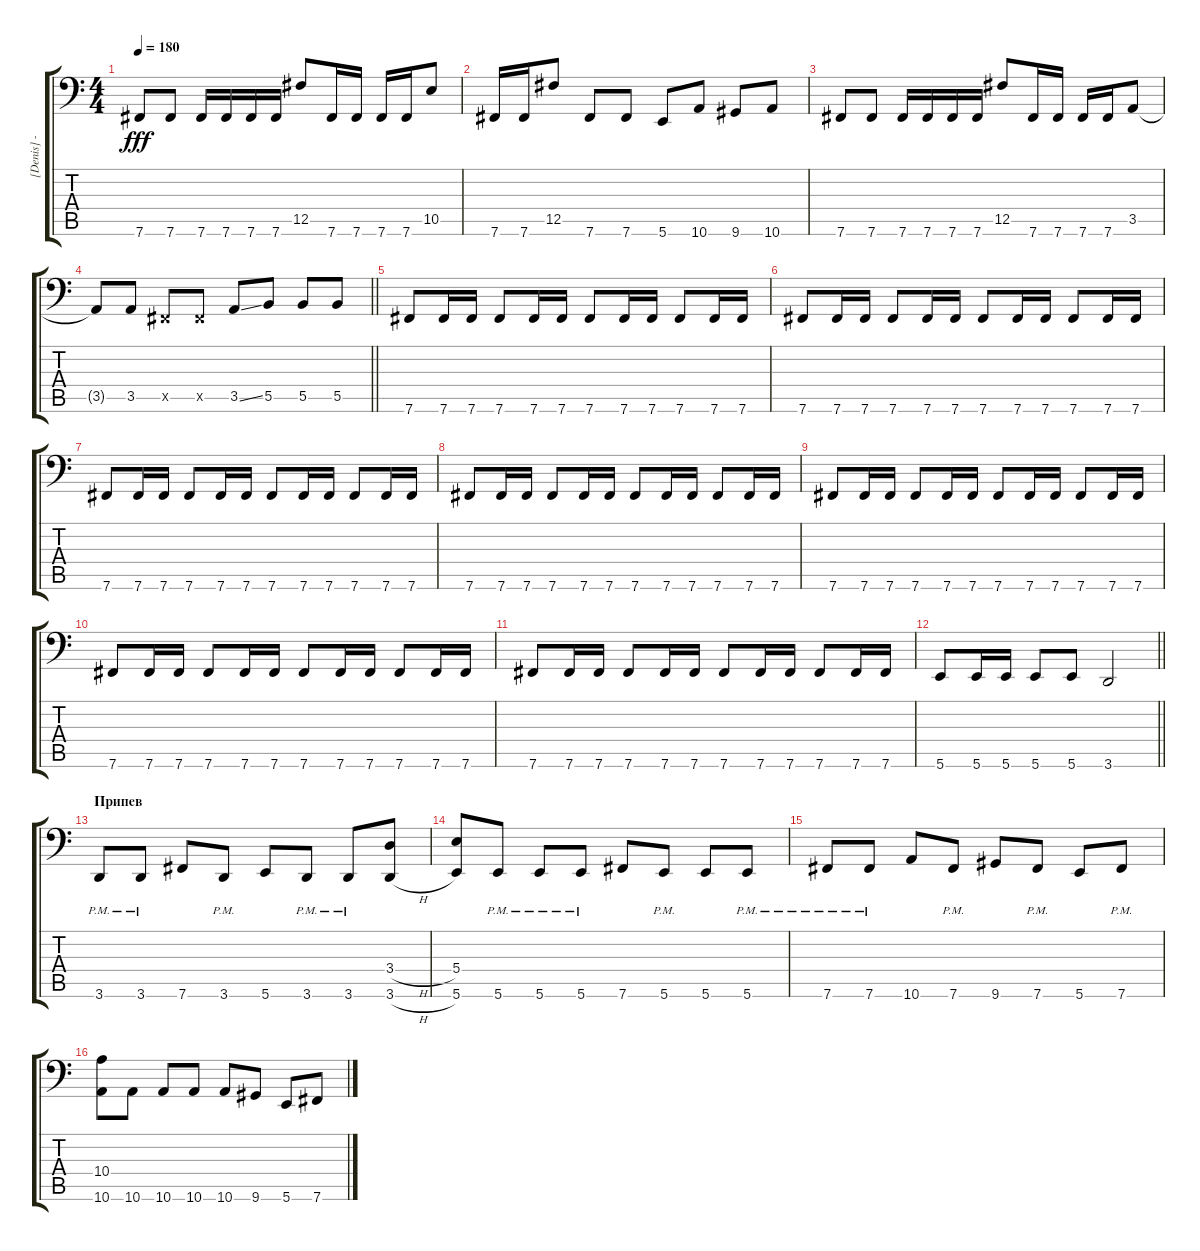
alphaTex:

\track ("[Denis] - Bass Guitar" "[Denis] - ") {instrument electricbassfinger}
\staff {score tabs}
\tuning (Db3 Ab2 E2 B1 Gb1 B0) {hide}
\ts (4 4)
\tempo 180
\clef f4
\ks c
7.6.8{dy fff} 7.6.8 7.6.16 7.6.16 7.6.16 7.6.16 12.5.8 7.6.16 7.6.16 7.6.16 7.6.16 10.5.8 |
7.6.16 7.6.16 12.5.8 7.6.8 7.6.8 5.6.8 10.6.8 9.6.8 10.6.8 |
7.6.8 7.6.8 7.6.16 7.6.16 7.6.16 7.6.16 12.5.8 7.6.16 7.6.16 7.6.16 7.6.16 3.5.8 |
\barLineRight lightlight
3.5{t}.8 3.5.8 0.5{x}.8 0.5{x}.8 3.5{ss}.8 5.5.8 5.5.8 5.5.8 |
7.6.8 7.6.16 7.6.16 7.6.8 7.6.16 7.6.16 7.6.8 7.6.16 7.6.16 7.6.8 7.6.16 7.6.16 |
7.6.8 7.6.16 7.6.16 7.6.8 7.6.16 7.6.16 7.6.8 7.6.16 7.6.16 7.6.8 7.6.16 7.6.16 |
7.6.8 7.6.16 7.6.16 7.6.8 7.6.16 7.6.16 7.6.8 7.6.16 7.6.16 7.6.8 7.6.16 7.6.16 |
7.6.8 7.6.16 7.6.16 7.6.8 7.6.16 7.6.16 7.6.8 7.6.16 7.6.16 7.6.8 7.6.16 7.6.16 |
7.6.8 7.6.16 7.6.16 7.6.8 7.6.16 7.6.16 7.6.8 7.6.16 7.6.16 7.6.8 7.6.16 7.6.16 |
7.6.8 7.6.16 7.6.16 7.6.8 7.6.16 7.6.16 7.6.8 7.6.16 7.6.16 7.6.8 7.6.16 7.6.16 |
7.6.8 7.6.16 7.6.16 7.6.8 7.6.16 7.6.16 7.6.8 7.6.16 7.6.16 7.6.8 7.6.16 7.6.16 |
\barLineRight lightlight
5.6.8 5.6.16 5.6.16 5.6.8 5.6.8 3.6.2 |
\section ("" "Припев")
3.6{pm}.8 3.6{pm}.8 7.6.8 3.6{pm}.8 5.6.8 3.6{pm}.8 3.6{pm}.8 (3.4{h} 3.6{h}).8 |
(5.4 5.6).8 5.6{pm}.8 5.6{pm}.8 5.6{pm}.8 7.6.8 5.6{pm}.8 5.6.8 5.6{pm}.8 |
7.6{pm}.8 7.6{pm}.8 10.6.8 7.6{pm}.8 9.6.8 7.6{pm}.8 5.6.8 7.6{pm}.8 |
(10.4 10.6).8 10.6.8 10.6.8 10.6.8 10.6.8 9.6.8 5.6.8 7.6.8
